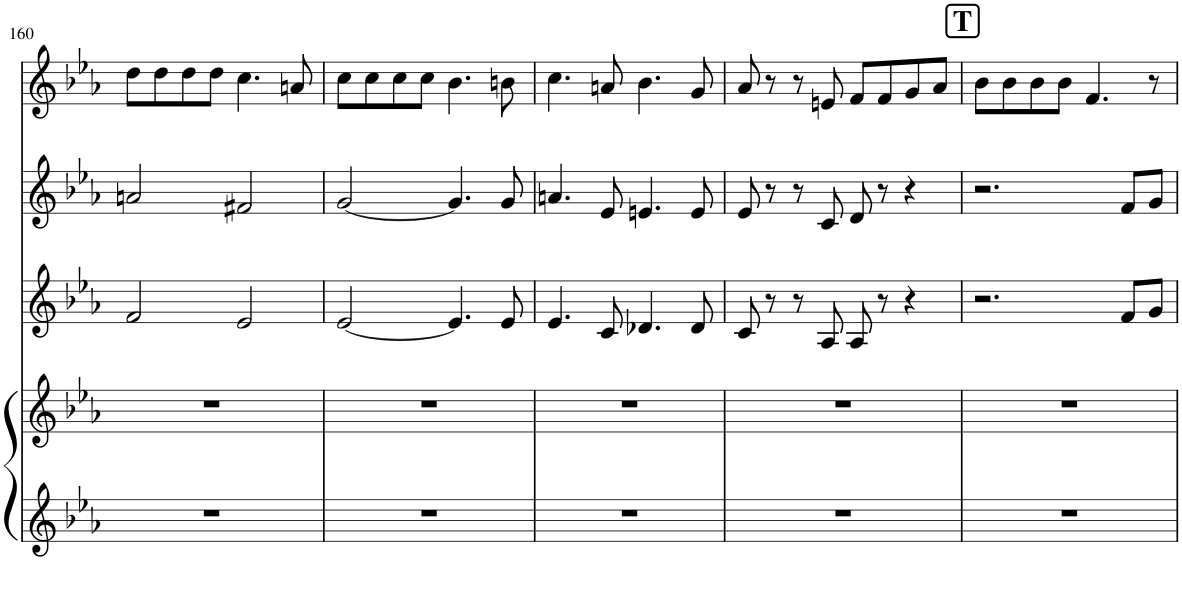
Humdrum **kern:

**kern	**kern	**kern	**kern	**kern
*part4	*part4	*part3	*part2	*part1
*staff5	*staff4	*staff3	*staff2	*staff1
*I"Piano	*	*I"Piano	*I"Piano	*I"Piano
*I'Pno	*	*I'Pno	*I'Pno	*I'Pno
!!LO:PB:g=z
*clefG2	*clefG2	*clefG2	*clefG2	*clefG2
*k[b-e-a-]	*k[b-e-a-]	*k[b-e-a-]	*k[b-e-a-]	*k[b-e-a-]
*M4/4	*M4/4	*M4/4	*M4/4	*M4/4
*met(c)	*met(c)	*met(c)	*met(c)	*met(c)
=160	=160	=160	=160	=160
1r	1r	2f/	2an/	8dd\L
.	.	.	.	8dd\
.	.	.	.	8dd\
.	.	.	.	8dd\J
.	.	2e-/	2f#X/	4.cc\
.	.	.	.	8an/
=161	=161	=161	=161	=161
1r	1r	[2e-/	[2g/	8cc\L
.	.	.	.	8cc\
.	.	.	.	8cc\
.	.	.	.	8cc\J
.	.	4.e-/]	4.g/]	4.b-\
.	.	8e-/	8g/	8bn\
=162	=162	=162	=162	=162
1r	1r	4.e-/	4.an/	4.cc\
.	.	8c/	8e-/	8an/
.	.	4.d-X/	4.en/	4.b-\
.	.	8d-/	8e/	8g/
=163	=163	=163	=163	=163
1r	1r	8c/	8e-/	8a-/
.	.	8r	8r	8r
.	.	8r	8r	8r
.	.	8A-/	8c/	8en/
.	.	8A-/	8d/	8f/L
.	.	8r	8r	8f/
.	.	4r	4r	8g/
.	.	.	.	8a-/J
!!LO:REH:place=s1:a:B:cj:fs=14:t=T
=164	=164	=164	=164	=164
1r	1r	2.r	2.r	8b-\L
.	.	.	.	8b-\
.	.	.	.	8b-\
.	.	.	.	8b-\J
.	.	.	.	4.f/
.	.	8f/L	8f/L	.
.	.	8g/J	8g/J	8r
=	=	=	=	=
*-	*-	*-	*-	*-
